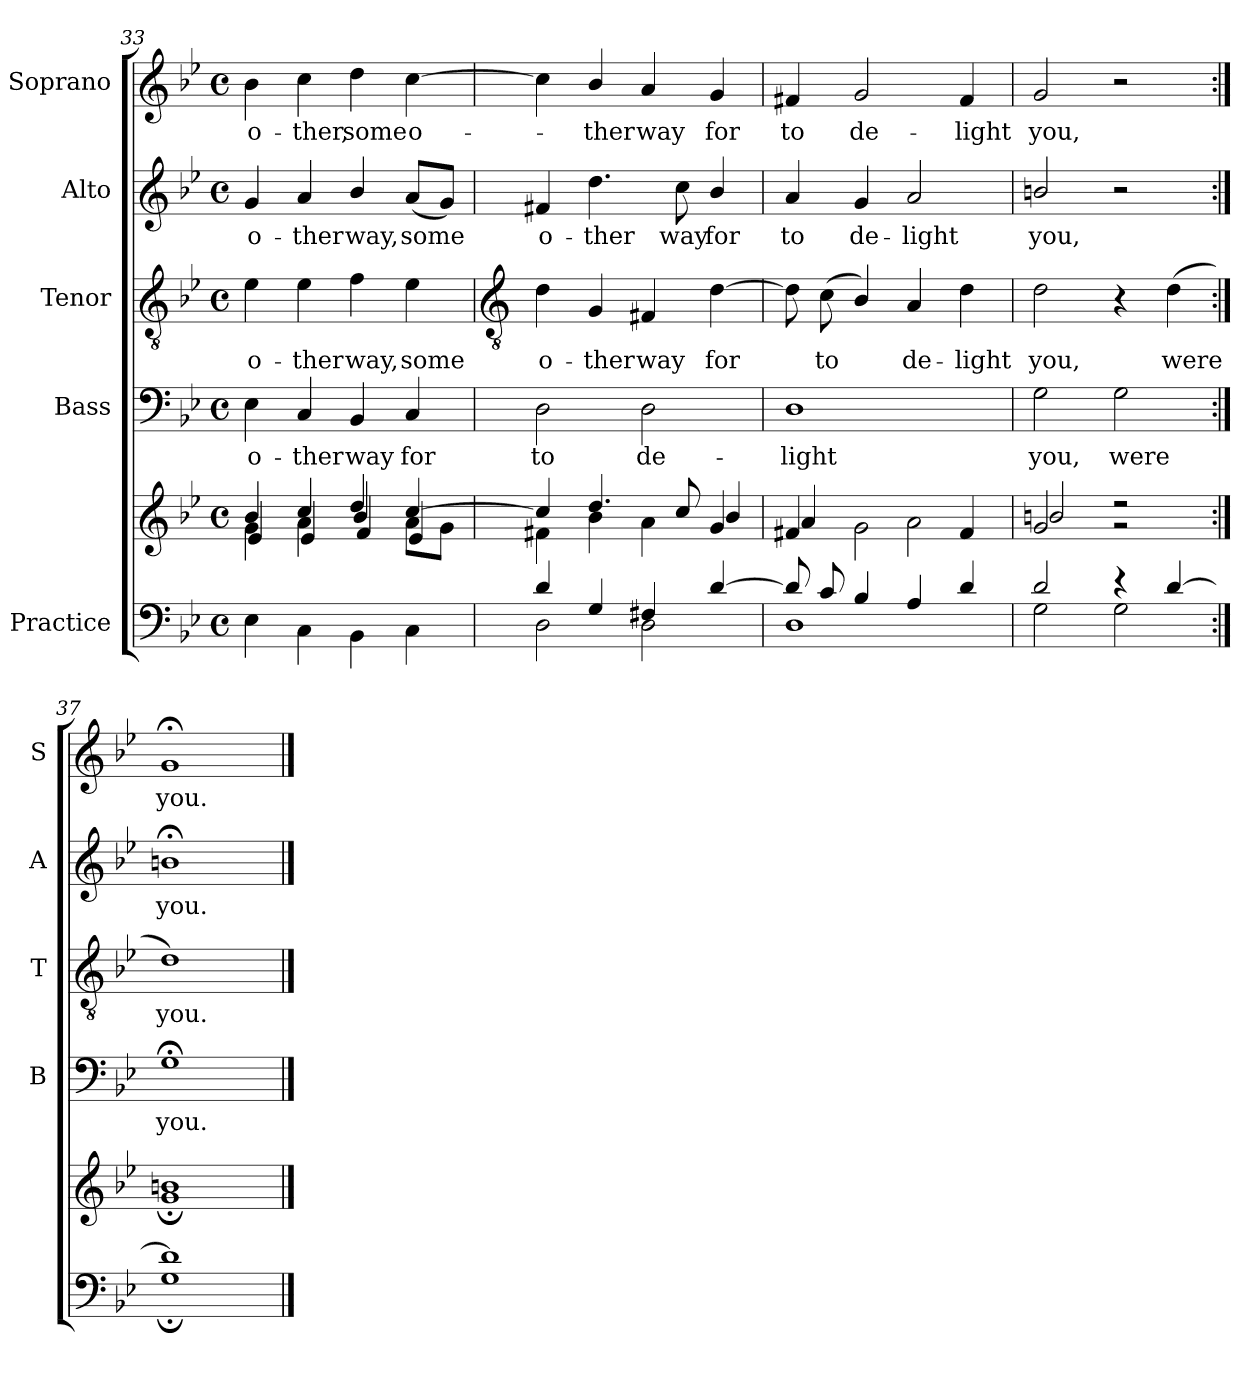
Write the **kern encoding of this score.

**kern	**kern	**kern	**text	**kern	**text	**kern	**text	**kern	**text
*part5	*part5	*part4	*part4	*part3	*part3	*part2	*part2	*part1	*part1
*staff6	*staff5	*staff4	*staff4	*staff3	*staff3	*staff2	*staff2	*staff1	*staff1
*I"Practice	*	*I"Bass	*	*I"Tenor	*	*I"Alto	*	*I"Soprano	*
*	*	*I'B	*	*I'T	*	*I'A	*	*I'S	*
*clefF4	*clefG2	*clefF4	*	*clefGv2	*	*clefG2	*	*clefG2	*
*k[b-e-]	*k[b-e-]	*k[b-e-]	*	*k[b-e-]	*	*k[b-e-]	*	*k[b-e-]	*
*B-:	*B-:	*B-:	*	*B-:	*	*B-:	*	*B-:	*
*M4/4	*M4/4	*M4/4	*	*M4/4	*	*M4/4	*	*M4/4	*
*met(c)	*met(c)	*met(c)	*	*met(c)	*	*met(c)	*	*met(c)	*
=33	=33	=33	=33	=33	=33	=33	=33	=33	=33
*	*^	*	*	*	*	*	*	*	*
*	*	*^	*	*	*	*	*	*	*	*
!	!	!	!	!	!LO:LY:b	!	!LO:LY:b	!	!LO:LY:b	!	!LO:LY:b
4E-	4b-/	4g	4e-	4E-	o-	4e-	o-	4g	o-	4b-	o-
!	!	!	!	!	!LO:LY:b	!	!LO:LY:b	!	!LO:LY:b	!	!LO:LY:b
4C\	4cc/	4a	4e-	4C/	-ther	4e-	-ther	4a	-ther	4cc	-ther,
!	!	!	!	!	!LO:LY:b	!	!LO:LY:b	!	!LO:LY:b	!	!LO:LY:b
4BB-\	4dd/	4b-/	4f	4BB-	way	4f	way,	4b-/	way,	4dd	some
!	!	!	!	!	!LO:LY:b	!	!LO:LY:b	!	!LO:LY:b	!	!LO:LY:b
4C\	[4cc/	8a\L	4e-	4C	for	4e-	some	(<8aL	some	[4cc	o-
.	.	8g\J	.	.	.	.	.	8gJ)	.	.	.
*	*v	*v	*v	*	*	*	*	*	*	*	*
!!LO:LB:g=z
=34	=34	=34	=34	=34	=34	=34	=34	=34	=34
*	*	*	*	*clefGv2	*	*	*	*	*
*^	*^	*	*	*	*	*	*	*	*
!	!	!	!	!	!LO:LY:b	!	!LO:LY:b	!	!LO:LY:b	!	!
4d/	2D	4cc]	4f#X	2D	to	4d	o-	4f#X	o-	4cc]	.
!	!	!	!	!	!	!	!LO:LY:b	!	!LO:LY:b	!	!LO:LY:b
4G/	.	4b-\	4.dd/	.	.	4G/	-ther	4.dd	-ther	4b-/	ther
!	!	!	!	!	!LO:LY:b	!	!LO:LY:b	!	!	!	!LO:LY:b
4F#X/	2D	4a\	.	2D	de-	4F#X/	way	.	.	4a/	way
!	!	!	!	!	!	!	!	!	!LO:LY:b	!	!
.	.	.	8cc/	.	.	.	.	8cc	way	.	.
!	!	!	!	!	!	!	!LO:LY:b	!	!LO:LY:b	!	!LO:LY:b
[4d/	.	4g	4b-/	.	.	[4d	for	4b-/	for	4g	for
=35	=35	=35	=35	=35	=35	=35	=35	=35	=35	=35	=35
!	!	!	!	!	!LO:LY:b	!	!	!	!LO:LY:b	!	!LO:LY:b
8d/L]	1D	4f#X	4a/	1D	-light	8d]	.	4a/	to	4f#X	to
!	!	!	!	!	!	!	!LO:LY:b	!	!	!	!
8c/	.	.	.	.	.	(<8cL	to	.	.	.	.
!	!	!	!	!	!	!	!	!	!LO:LY:b	!	!LO:LY:b
4B-/	.	2g\	4gyy	.	.	4B-/)	.	4g	de-	2g	de-
!	!	!	!	!	!	!	!LO:LY:b	!	!LO:LY:b	!	!
4A/	.	.	2a	.	.	4A/	de-	2a	-light	.	.
!	!	!	!	!	!	!	!LO:LY:b	!	!	!	!LO:LY:b
4d/	.	4f#	.	.	.	4d	-light	.	.	4f#	-light
=36	=36	=36	=36	=36	=36	=36	=36	=36	=36	=36	=36
!	!	!	!	!	!LO:LY:b	!	!LO:LY:b	!	!LO:LY:b	!	!LO:LY:b
2d	2G	2g	2bn/	2G	you,	2d	you,	2bn/	you,	2g	you,
!	!	!	!	!	!LO:LY:b	!	!	!	!	!	!
4r	2G	2r	2r	2G	were	4r	.	2r	.	2r	.
!	!	!	!	!	!	!	!LO:LY:b	!	!	!	!
[4d	.	.	.	.	.	(>4d	were	.	.	.	.
=37:|!	=37:|!	=37:|!	=37:|!	=37:|!	=37:|!	=37:|!	=37:|!	=37:|!	=37:|!	=37:|!	=37:|!
.	.	.	.	.	.	4qqdyy	.	.	.	.	.
!	!	!	!	!	!LO:LY:b	!	!LO:LY:b	!	!LO:LY:b	!	!LO:LY:b
1d]	1G;	1g	1bn;<	1G;<	you.	1d)	you.	1bn;<	you.	1g;<	you.
*v	*v	*	*	*	*	*	*	*	*	*	*
*	*v	*v	*	*	*	*	*	*	*	*
==	==	==	==	==	==	==	==	==	==
*-	*-	*-	*-	*-	*-	*-	*-	*-	*-
